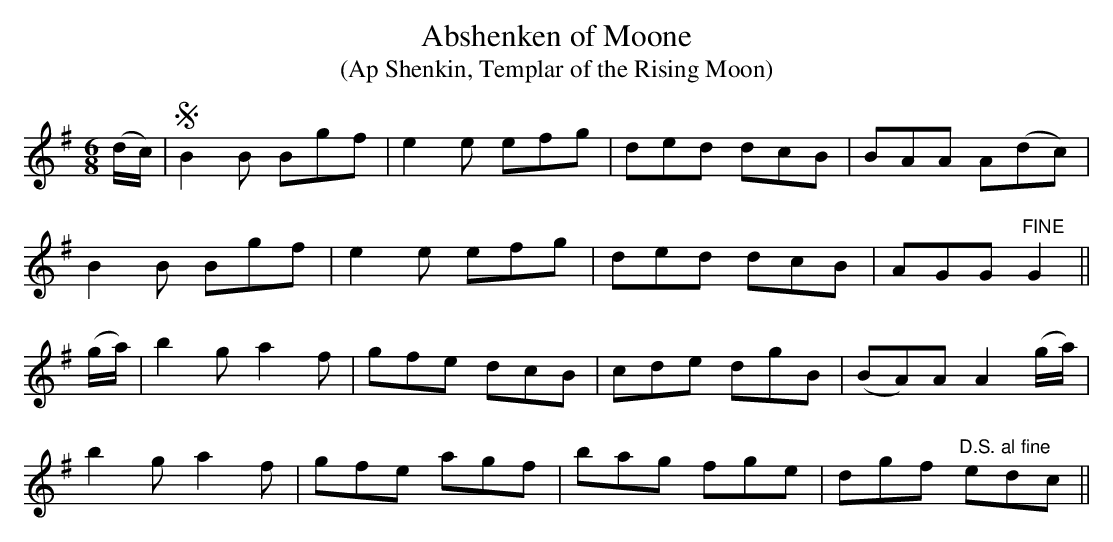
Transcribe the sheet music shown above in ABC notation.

X:1
T:Abshenken of Moone
T: (Ap Shenkin, Templar of the Rising Moon)
M:6/8
L:1/8
K:G
(d/c/)|+segno+ B2B Bgf|e2e efg|ded dcB|BAA A(dc)|
B2B Bgf|e2e efg|ded dcB|AGG "FINE" G2||
(g/a/)|b2g a2f|gfe dcB|cde dgB|(BA)A A2 (g/a/)|
b2g a2f|gfe agf|bag fge|dgf "D.S. al fine" edc||
